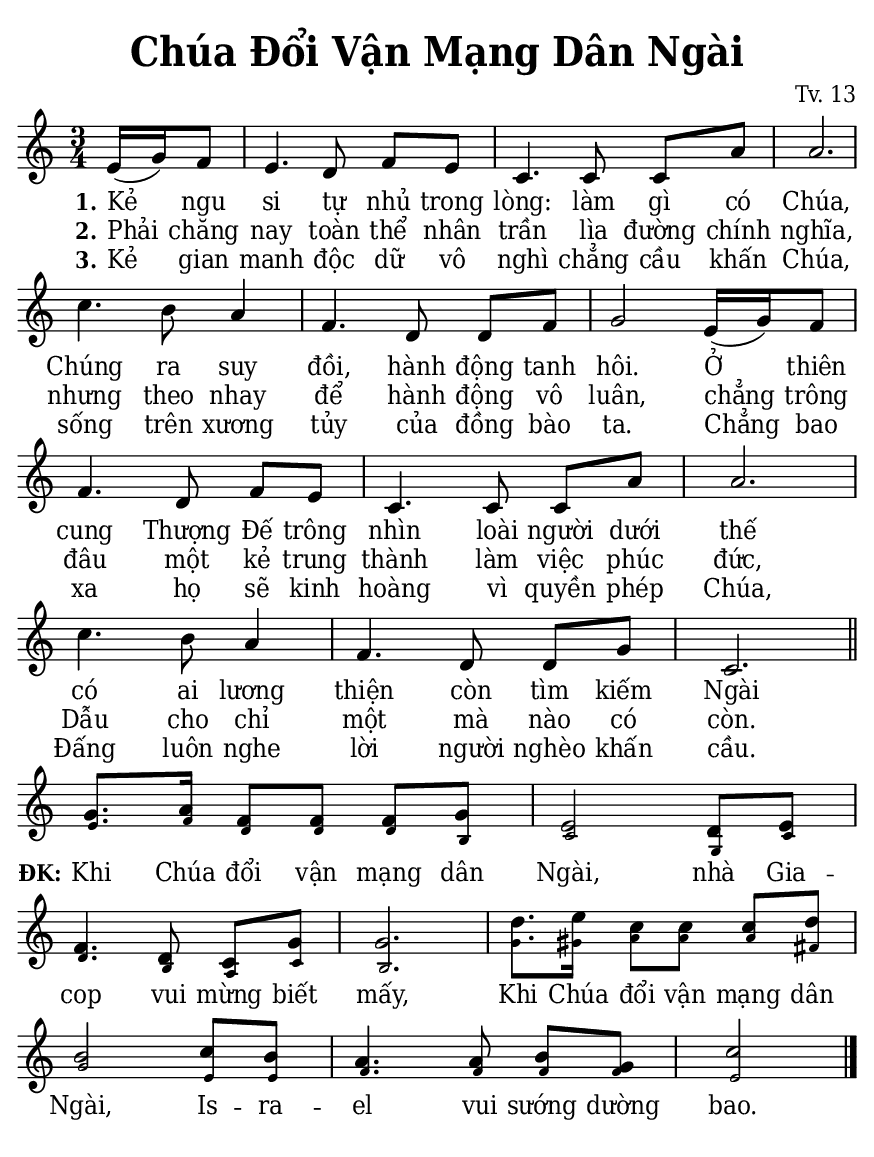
% Cài đặt chung\
\version "2.22.1"
\include "english.ly"

\header {
  title = \markup { \fontsize #1 "Chúa Đổi Vận Mạng Dân Ngài" }
  composer = "Tv. 13"
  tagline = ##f
}

% Nhạc phiên khúc
nhacPhienKhucSop = \relative c' {
  \partial 4 e16 (g) f8 |
  e4. d8 f e |
  c4. c8 c a' |
  a2. |
  c4. b8 a4 |
  f4. d8 d f |
  g2 e16 (g) f8 |
  f4. d8 f e |
  c4. c8 c a' |
  a2. |
  c4. b8 a4 |
  f4. d8 d g |
  c,2. \bar "||"
  
  g'8. a16 f8 f f g |
  e2 d8 e |
  f4. d8 c g' |
  g2. |
  d'8. e16 c8 c c d |
  b2 c8 b |
  a4. a8 b g |
  c2 \bar "|."
}

nhacPhienKhucAlto = \relative c' {
  r4 |
  R2.*12
  
  e8. f16 d8 d d b |
  c2 g8 c |
  d4. b8 a c |
  b2. |
  g'8. gs16 a8 a a fs |
  g2 e8 e |
  f4. f8 f f |
  e2
}

% Lời phiên khúc
loiPhienKhucSop = \lyrics {
  <<
    {
      \set stanza = "1."
      Kẻ ngu si tự nhủ trong lòng:
      làm gì có Chúa,
      Chúng ra suy đồi, hành động tanh hôi.
      Ở thiên cung Thượng Đế trông nhìn
      loài người dưới thế có ai lương thiện
      còn tìm kiếm Ngài
    }
    \new Lyrics {
	    \set associatedVoice = "beSop"
	    \set stanza = "2."
	    Phải chăng nay toàn thể nhân trần
	    lìa đường chính nghĩa,
	    nhưng theo nhay để hành động vô luân,
	    chẳng trông đâu một kẻ trung thành
	    làm việc phúc đức,
	    Dẫu cho chỉ một mà nào có còn.
    }
    \new Lyrics {
	    \set associatedVoice = "beSop"
	    \set stanza = "3."
	    Kẻ gian manh độc dữ vô nghì chẳng cầu khấn Chúa,
	    sống trên xương tủy của đồng bào ta.
	    Chẳng bao xa họ sẽ kinh hoàng
	    vì quyền phép Chúa,
	    Đấng luôn nghe lời người nghèo khấn cầu.
    }
  >>
  \set stanza = "ĐK:"
  Khi Chúa đổi vận mạng dân Ngài,
  nhà Gia -- cop vui mừng biết mấy,
  Khi Chúa đổi vận mạng dân Ngài,
  Is -- ra -- el vui sướng dường bao.
}

% Dàn trang
\paper {
  #(set-paper-size "a5")
  top-margin = 3\mm
  bottom-margin = 3\mm
  left-margin = 3\mm
  right-margin = 3\mm
  indent = #0
  #(define fonts
	 (make-pango-font-tree "Deja Vu Serif Condensed"
	 		       "Deja Vu Serif Condensed"
			       "Deja Vu Serif Condensed"
			       (/ 20 20)))
  print-page-number = ##f
}

TongNhip = {
  \key c \major \time 3/4
  \set Timing.beamExceptions = #'()
  \set Timing.baseMoment = #(ly:make-moment 1/4)
}

% Đổi kích thước nốt cho bè phụ
notBePhu =
#(define-music-function (font-size music) (number? ly:music?)
   (for-some-music
     (lambda (m)
       (if (music-is-of-type? m 'rhythmic-event)
           (begin
             (set! (ly:music-property m 'tweaks)
                   (cons `(font-size . ,font-size)
                         (ly:music-property m 'tweaks)))
             #t)
           #f))
     music)
   music)

\score {
  \new ChoirStaff <<
    \new Staff \with {
        \consists "Merge_rests_engraver"
        printPartCombineTexts = ##f
      }
      <<
      \new Voice \TongNhip \partCombine 
        \nhacPhienKhucSop
        \notBePhu -3 { \nhacPhienKhucAlto }
      \new NullVoice = beSop \nhacPhienKhucSop
      \new Lyrics \lyricsto beSop \loiPhienKhucSop
      >>
  >>
  \layout {
    \override Lyrics.LyricSpace.minimum-distance = #0.9
    \override Score.BarNumber.break-visibility = ##(#f #f #f)
    \override Score.SpacingSpanner.uniform-stretching = ##t
  } 
}
